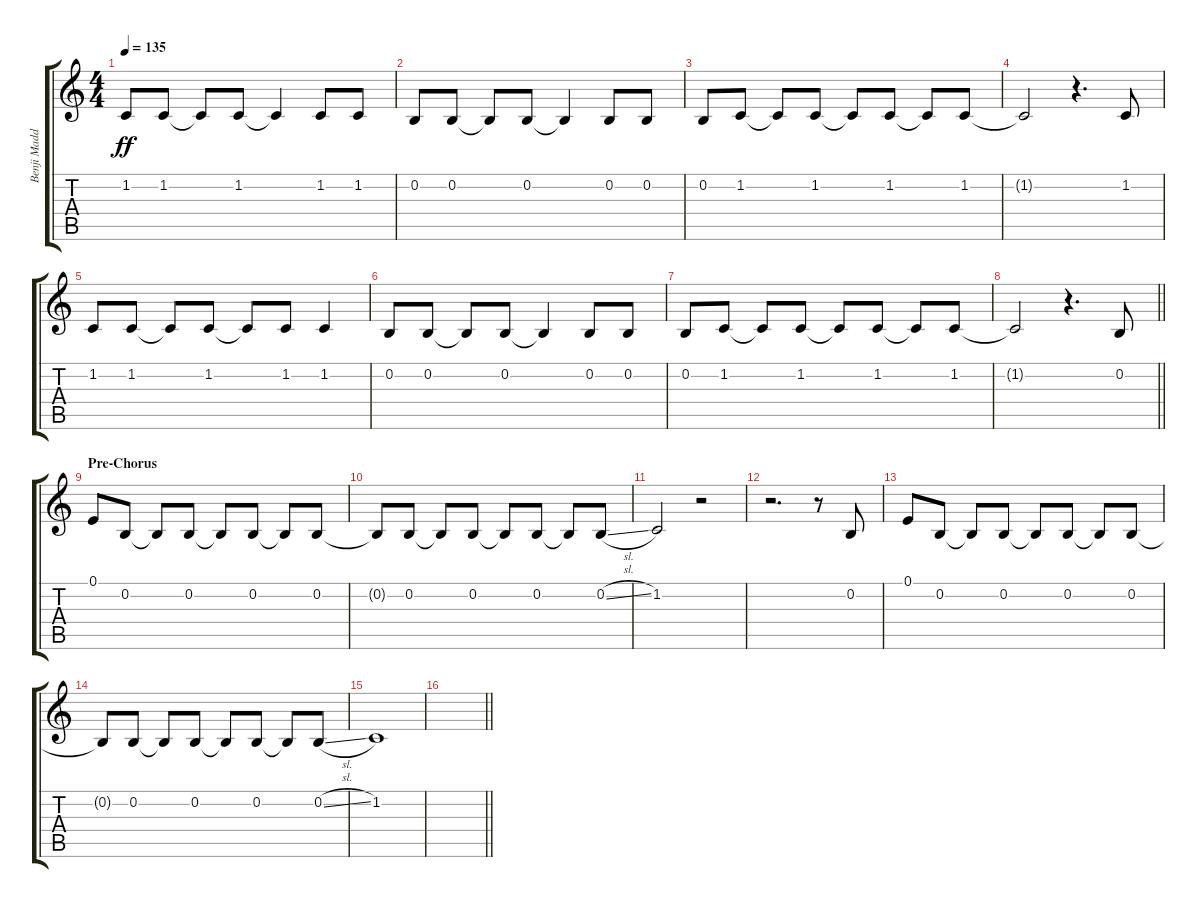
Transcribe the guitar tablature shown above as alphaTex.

\track ("Benji Madden - Vocals" "Benji Madd") {instrument violin}
\staff {score tabs}
\tuning (E4 B3 G3 D3 A2 E2) {hide}
\ts (4 4)
\tempo 135
\clef g2
\ks c
1.2.8{dy ff} 1.2.8 1.2{t}.8 1.2.8 1.2{t}.4 1.2.8 1.2.8 |
0.2.8 0.2.8 0.2{t}.8 0.2.8 0.2{t}.4 0.2.8 0.2.8 |
0.2.8 1.2.8 1.2{t}.8 1.2.8 1.2{t}.8 1.2.8 1.2{t}.8 1.2.8 |
1.2{t}.2 r.4{d} 1.2.8 |
1.2.8 1.2.8 1.2{t}.8 1.2.8 1.2{t}.8 1.2.8 1.2.4 |
0.2.8 0.2.8 0.2{t}.8 0.2.8 0.2{t}.4 0.2.8 0.2.8 |
0.2.8 1.2.8 1.2{t}.8 1.2.8 1.2{t}.8 1.2.8 1.2{t}.8 1.2.8 |
\barLineRight lightlight
1.2{t}.2 r.4{d} 0.2.8 |
\section ("" "Pre-Chorus")
0.1.8 0.2.8 0.2{t}.8 0.2.8 0.2{t}.8 0.2.8 0.2{t}.8 0.2.8 |
0.2{t}.8 0.2.8 0.2{t}.8 0.2.8 0.2{t}.8 0.2.8 0.2{t}.8 0.2{sl}.8 |
1.2.2 r.2 |
r.2{d} r.8 0.2.8 |
0.1.8 0.2.8 0.2{t}.8 0.2.8 0.2{t}.8 0.2.8 0.2{t}.8 0.2.8 |
0.2{t}.8 0.2.8 0.2{t}.8 0.2.8 0.2{t}.8 0.2.8 0.2{t}.8 0.2{sl}.8 |
1.2.1 |
\barLineRight lightlight
